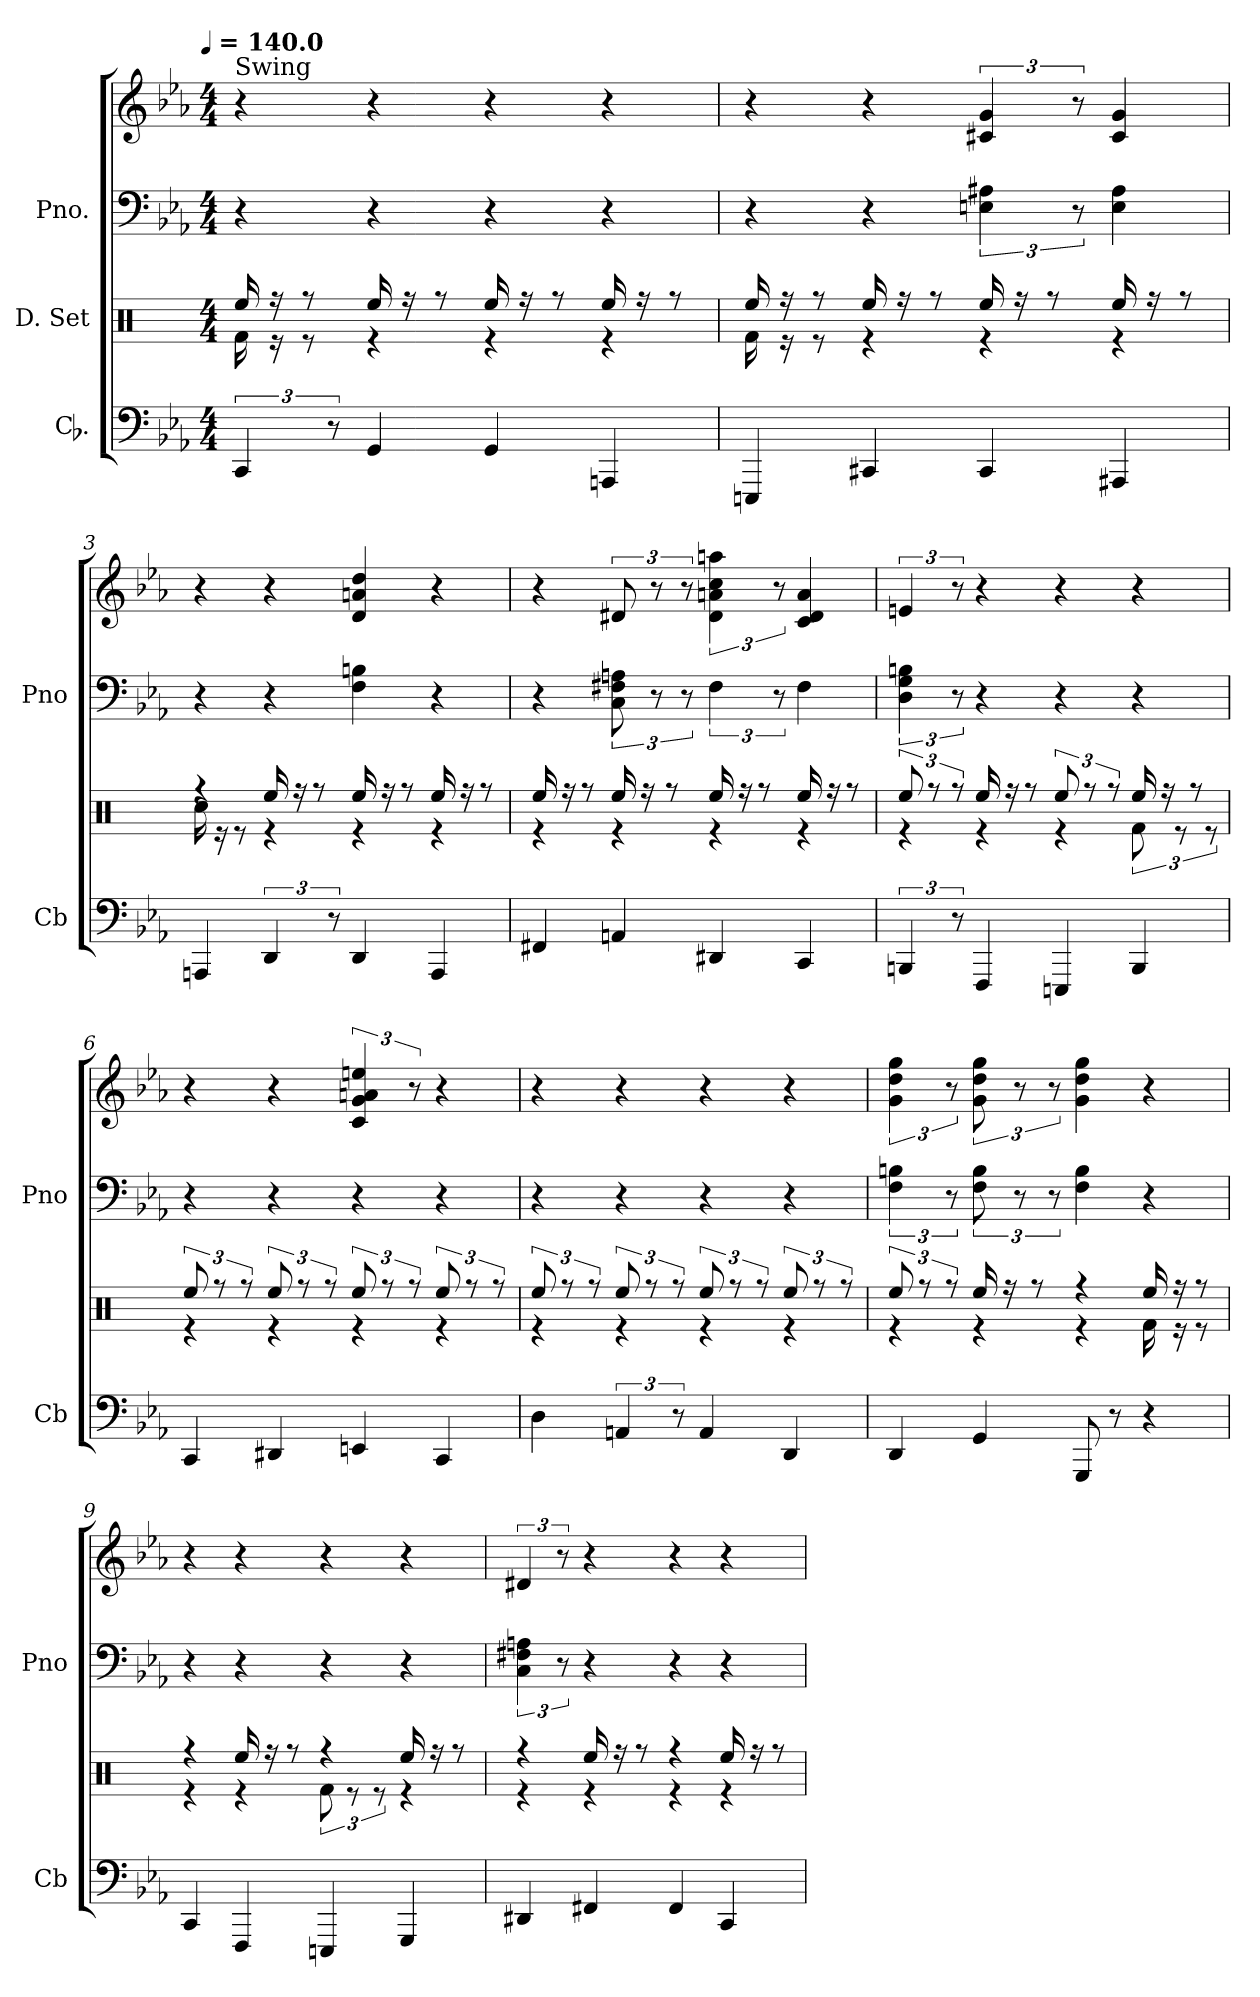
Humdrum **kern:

**kern	**kern	**kern	**kern
*part3	*part2	*part1	*part1
*staff4	*staff3	*staff2	*staff1
*I"Cb.	*I"D. Set	*I"Pno.	*
*I'Cb	*	*I'Pno	*
*clefF4	*clefX	*clefF4	*clefG2
*k[b-e-a-]	*k[]	*k[b-e-a-]	*k[b-e-a-]
!!LO:TX:omd:t=[quarter] = 140.0
*M4/4	*M4/4	*M4/4	*M4/4
*MM140	*MM140	*MM140	*MM140
=1	=1	=1	=1
*	*^	*	*
!	!	!	!	!LO:TX:a:t=Swing
6CC	16Rf\	16Ree/	4r	4r
.	16re	16rff	.	.
.	8re	8rff	.	.
12r	.	.	.	.
4GG	4re	16Ree/	4r	4r
.	.	16rff	.	.
.	.	8rff	.	.
4GG	4re	16Ree/	4r	4r
.	.	16rff	.	.
.	.	8rff	.	.
4AAAn	4re	16Ree/	4r	4r
.	.	16rff	.	.
.	.	8rff	.	.
=2	=2	=2	=2	=2
4EEEn	16Rf\	16Ree/	4r	4r
.	16re	16rff	.	.
.	8re	8rff	.	.
4CC#X	4re	16Ree/	4r	4r
.	.	16rff	.	.
.	.	8rff	.	.
4CC#	4re	16Ree/	6En 6A#X	6c#X 6g
.	.	16rff	.	.
.	.	8rff	.	.
.	.	.	12r	12r
4AAA#X	4re	16Ree/	4E 4A#	4c# 4g
.	.	16rff	.	.
.	.	8rff	.	.
=3	=3	=3	=3	=3
4AAAn	16Rcc\	4rff	4r	4r
.	16re	.	.	.
.	8re	.	.	.
6DD	4re	16Ree/	4r	4r
.	.	16rff	.	.
.	.	8rff	.	.
12r	.	.	.	.
4DD	4re	16Ree/	4F 4Bn	4d 4an 4dd
.	.	16rff	.	.
.	.	8rff	.	.
4AAA	4re	16Ree/	4r	4r
.	.	16rff	.	.
.	.	8rff	.	.
=4	=4	=4	=4	=4
4FF#X	4re	16Ree/	4r	4r
.	.	16rff	.	.
.	.	8rff	.	.
4AAn	4re	16Ree/	12C 12F#X 12An	12d#X
.	.	16rff	.	.
.	.	.	12r	12r
.	.	8rff	.	.
.	.	.	12r	12r
4DD#X	4re	16Ree/	6F#	6d# 6an 6cc 6aan
.	.	16rff	.	.
.	.	8rff	.	.
.	.	.	12r	12r
4CC	4re	16Ree/	4F#	4c 4d# 4a
.	.	16rff	.	.
.	.	8rff	.	.
=5	=5	=5	=5	=5
6BBBn	4re	12Ree/	6D 6G 6Bn	6en
.	.	12rff	.	.
12r	.	12rff	12r	12r
4FFF	4re	16Ree/	4r	4r
.	.	16rff	.	.
.	.	8rff	.	.
4EEEn	4re	12Ree/	4r	4r
.	.	12rff	.	.
.	.	12rff	.	.
4BBB	12Rf\	16Ree/	4r	4r
.	.	16rff	.	.
.	12re	.	.	.
.	.	8rff	.	.
.	12re	.	.	.
=6	=6	=6	=6	=6
4CC	4re	12Ree/	4r	4r
.	.	12rff	.	.
.	.	12rff	.	.
4DD#X	4re	12Ree/	4r	4r
.	.	12rff	.	.
.	.	12rff	.	.
4EEn	4re	12Ree/	4r	6c 6g 6an 6een
.	.	12rff	.	.
.	.	12rff	.	12r
4CC	4re	12Ree/	4r	4r
.	.	12rff	.	.
.	.	12rff	.	.
=7	=7	=7	=7	=7
4D	4re	12Ree/	4r	4r
.	.	12rff	.	.
.	.	12rff	.	.
6AAn	4re	12Ree/	4r	4r
.	.	12rff	.	.
12r	.	12rff	.	.
4AA	4re	12Ree/	4r	4r
.	.	12rff	.	.
.	.	12rff	.	.
4DD	4re	12Ree/	4r	4r
.	.	12rff	.	.
.	.	12rff	.	.
=8	=8	=8	=8	=8
4DD	4re	12Ree/	6F 6Bn	6g 6dd 6gg
.	.	12rff	.	.
.	.	12rff	12r	12r
4GG	4re	16Ree/	12F 12B	12g 12dd 12gg
.	.	16rff	.	.
.	.	.	12r	12r
.	.	8rff	.	.
.	.	.	12r	12r
8GGG	4re	4rff	4F 4B	4g 4dd 4gg
8r	.	.	.	.
4r	16Rf\	16Ree/	4r	4r
.	16re	16rff	.	.
.	8re	8rff	.	.
=9	=9	=9	=9	=9
4CC	4re	4rff	4r	4r
4FFF	4re	16Ree/	4r	4r
.	.	16rff	.	.
.	.	8rff	.	.
4EEEn	12Rf\	4rff	4r	4r
.	12re	.	.	.
.	12re	.	.	.
4GGG	4re	16Ree/	4r	4r
.	.	16rff	.	.
.	.	8rff	.	.
=10	=10	=10	=10	=10
4DD#X	4re	4rff	6C 6F#X 6An	6d#X
.	.	.	12r	12r
4FF#X	4re	16Ree/	4r	4r
.	.	16rff	.	.
.	.	8rff	.	.
4FF#	4re	4rff	4r	4r
4CC	4re	16Ree/	4r	4r
.	.	16rff	.	.
.	.	8rff	.	.
*	*v	*v	*	*
=	=	=	=
*-	*-	*-	*-
